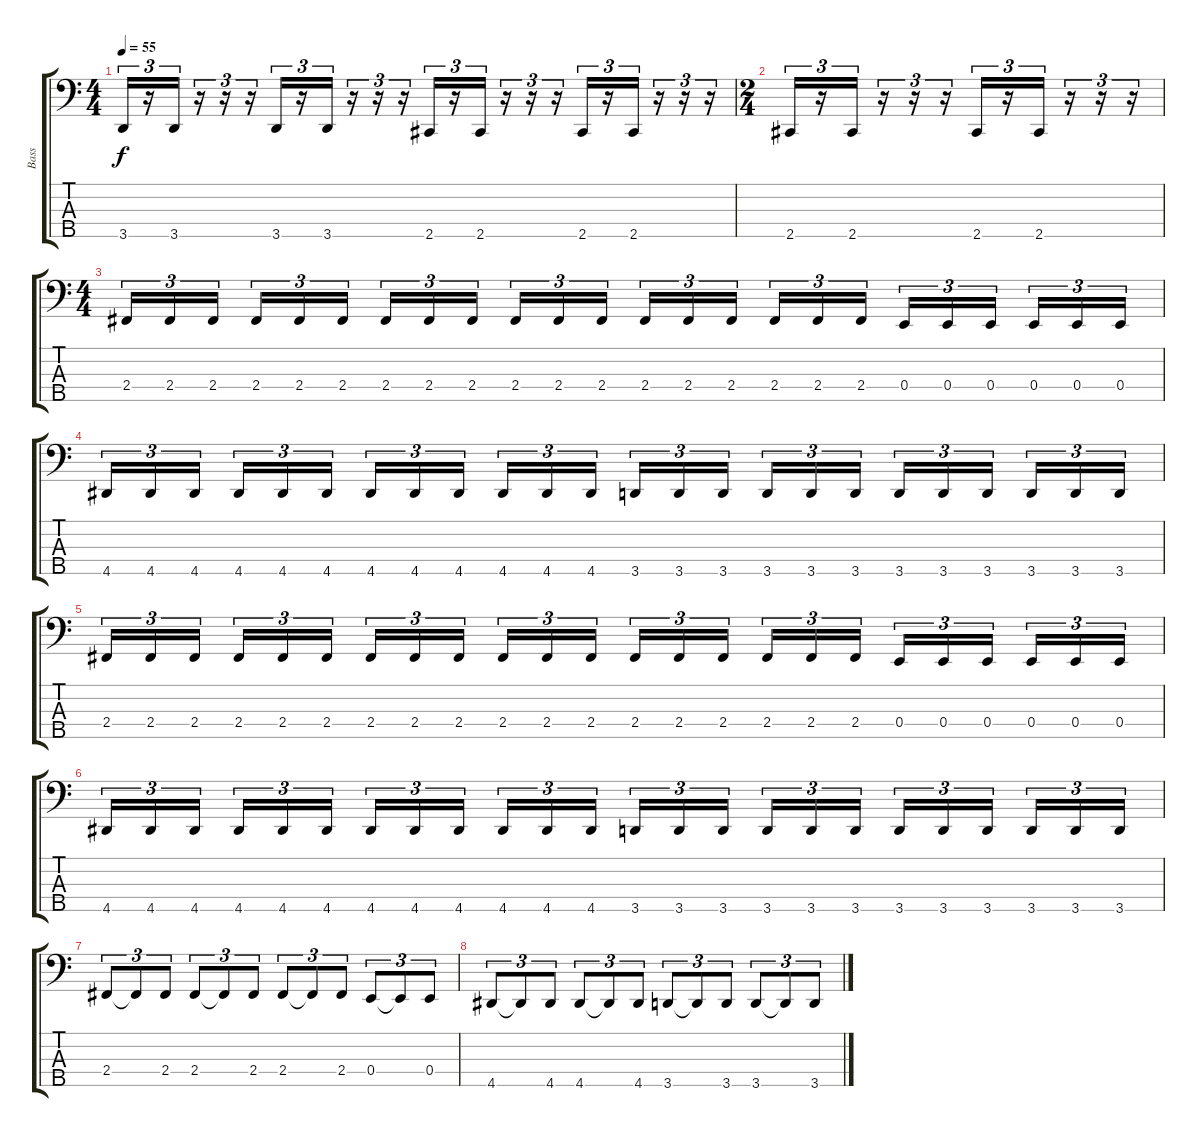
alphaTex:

\track ("Bass" "Bass") {instrument electricbassfinger}
\staff {score tabs}
\tuning (G2 D2 A1 E1 B0) {hide}
\ts (4 4)
\tempo 55
\clef f4
\ks c
3.5.16{tu (3 2) dy f} r.16{tu (3 2)} 3.5.16{tu (3 2)} r.16{tu (3 2)} r.16{tu (3 2)} r.16{tu (3 2)} 3.5.16{tu (3 2)} r.16{tu (3 2)} 3.5.16{tu (3 2)} r.16{tu (3 2)} r.16{tu (3 2)} r.16{tu (3 2)} 2.5.16{tu (3 2)} r.16{tu (3 2)} 2.5.16{tu (3 2)} r.16{tu (3 2)} r.16{tu (3 2)} r.16{tu (3 2)} 2.5.16{tu (3 2)} r.16{tu (3 2)} 2.5.16{tu (3 2)} r.16{tu (3 2)} r.16{tu (3 2)} r.16{tu (3 2)} |
\ts (2 4)
2.5.16{tu (3 2)} r.16{tu (3 2)} 2.5.16{tu (3 2)} r.16{tu (3 2)} r.16{tu (3 2)} r.16{tu (3 2)} 2.5.16{tu (3 2)} r.16{tu (3 2)} 2.5.16{tu (3 2)} r.16{tu (3 2)} r.16{tu (3 2)} r.16{tu (3 2)} |
\ts (4 4)
2.4.16{tu (3 2)} 2.4.16{tu (3 2)} 2.4.16{tu (3 2)} 2.4.16{tu (3 2)} 2.4.16{tu (3 2)} 2.4.16{tu (3 2)} 2.4.16{tu (3 2)} 2.4.16{tu (3 2)} 2.4.16{tu (3 2)} 2.4.16{tu (3 2)} 2.4.16{tu (3 2)} 2.4.16{tu (3 2)} 2.4.16{tu (3 2)} 2.4.16{tu (3 2)} 2.4.16{tu (3 2)} 2.4.16{tu (3 2)} 2.4.16{tu (3 2)} 2.4.16{tu (3 2)} 0.4.16{tu (3 2)} 0.4.16{tu (3 2)} 0.4.16{tu (3 2)} 0.4.16{tu (3 2)} 0.4.16{tu (3 2)} 0.4.16{tu (3 2)} |
4.5.16{tu (3 2)} 4.5.16{tu (3 2)} 4.5.16{tu (3 2)} 4.5.16{tu (3 2)} 4.5.16{tu (3 2)} 4.5.16{tu (3 2)} 4.5.16{tu (3 2)} 4.5.16{tu (3 2)} 4.5.16{tu (3 2)} 4.5.16{tu (3 2)} 4.5.16{tu (3 2)} 4.5.16{tu (3 2)} 3.5.16{tu (3 2)} 3.5.16{tu (3 2)} 3.5.16{tu (3 2)} 3.5.16{tu (3 2)} 3.5.16{tu (3 2)} 3.5.16{tu (3 2)} 3.5.16{tu (3 2)} 3.5.16{tu (3 2)} 3.5.16{tu (3 2)} 3.5.16{tu (3 2)} 3.5.16{tu (3 2)} 3.5.16{tu (3 2)} |
2.4.16{tu (3 2)} 2.4.16{tu (3 2)} 2.4.16{tu (3 2)} 2.4.16{tu (3 2)} 2.4.16{tu (3 2)} 2.4.16{tu (3 2)} 2.4.16{tu (3 2)} 2.4.16{tu (3 2)} 2.4.16{tu (3 2)} 2.4.16{tu (3 2)} 2.4.16{tu (3 2)} 2.4.16{tu (3 2)} 2.4.16{tu (3 2)} 2.4.16{tu (3 2)} 2.4.16{tu (3 2)} 2.4.16{tu (3 2)} 2.4.16{tu (3 2)} 2.4.16{tu (3 2)} 0.4.16{tu (3 2)} 0.4.16{tu (3 2)} 0.4.16{tu (3 2)} 0.4.16{tu (3 2)} 0.4.16{tu (3 2)} 0.4.16{tu (3 2)} |
4.5.16{tu (3 2)} 4.5.16{tu (3 2)} 4.5.16{tu (3 2)} 4.5.16{tu (3 2)} 4.5.16{tu (3 2)} 4.5.16{tu (3 2)} 4.5.16{tu (3 2)} 4.5.16{tu (3 2)} 4.5.16{tu (3 2)} 4.5.16{tu (3 2)} 4.5.16{tu (3 2)} 4.5.16{tu (3 2)} 3.5.16{tu (3 2)} 3.5.16{tu (3 2)} 3.5.16{tu (3 2)} 3.5.16{tu (3 2)} 3.5.16{tu (3 2)} 3.5.16{tu (3 2)} 3.5.16{tu (3 2)} 3.5.16{tu (3 2)} 3.5.16{tu (3 2)} 3.5.16{tu (3 2)} 3.5.16{tu (3 2)} 3.5.16{tu (3 2)} |
2.4.8{tu (3 2)} 2.4{t}.8{tu (3 2)} 2.4.8{tu (3 2)} 2.4.8{tu (3 2)} 2.4{t}.8{tu (3 2)} 2.4.8{tu (3 2)} 2.4.8{tu (3 2)} 2.4{t}.8{tu (3 2)} 2.4.8{tu (3 2)} 0.4.8{tu (3 2)} 0.4{t}.8{tu (3 2)} 0.4.8{tu (3 2)} |
4.5.8{tu (3 2)} 4.5{t}.8{tu (3 2)} 4.5.8{tu (3 2)} 4.5.8{tu (3 2)} 4.5{t}.8{tu (3 2)} 4.5.8{tu (3 2)} 3.5.8{tu (3 2)} 3.5{t}.8{tu (3 2)} 3.5.8{tu (3 2)} 3.5.8{tu (3 2)} 3.5{t}.8{tu (3 2)} 3.5.8{tu (3 2)}
